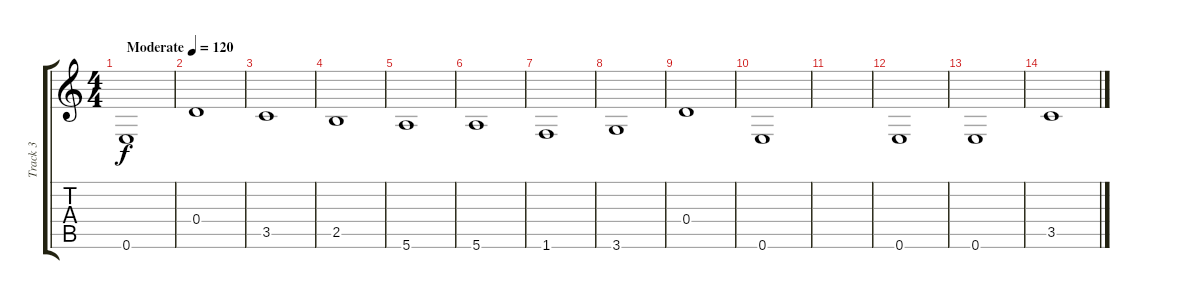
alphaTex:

\track ("Track 3" "Track 3") {instrument electricbassfinger}
\staff {score tabs}
\tuning (E4 B3 G3 D3 A2 E2) {hide}
\ts (4 4)
\tempo (120 "Moderate")
\clef g2
\ks c
0.6.1{dy f instrument electricbassfinger} |
0.4.1 |
3.5.1 |
2.5.1 |
5.6.1 |
5.6.1 |
1.6.1 |
3.6.1 |
0.4.1 |
0.6.1 |
|
0.6.1 |
0.6.1 |
3.5.1
